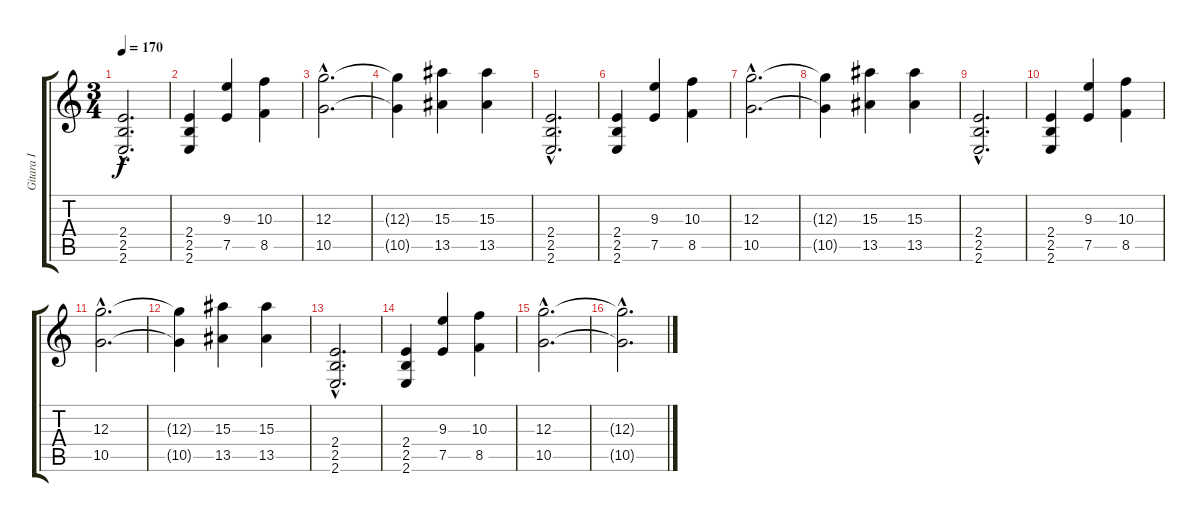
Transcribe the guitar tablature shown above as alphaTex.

\track ("Gitara I" "Gitara I") {instrument distortionguitar}
\staff {score tabs}
\tuning (E4 B3 G3 D3 A2 D2) {hide}
\ts (3 4)
\tempo 170
\clef g2
\ks c
(2.4{hac} 2.5{hac} 2.6{hac}).2{d dy f} |
(2.4 2.5 2.6).4 (9.3 7.5).4 (10.3 8.5).4 |
(12.3{hac} 10.5{hac}).2{d} |
(12.3{t} 10.5{t}).4 (15.3 13.5).4 (15.3 13.5).4 |
(2.4{hac} 2.5{hac} 2.6{hac}).2{d} |
(2.4 2.5 2.6).4 (9.3 7.5).4 (10.3 8.5).4 |
(12.3{hac} 10.5{hac}).2{d} |
(12.3{t} 10.5{t}).4 (15.3 13.5).4 (15.3 13.5).4 |
(2.4{hac} 2.5{hac} 2.6{hac}).2{d} |
(2.4 2.5 2.6).4 (9.3 7.5).4 (10.3 8.5).4 |
(12.3{hac} 10.5{hac}).2{d} |
(12.3{t} 10.5{t}).4 (15.3 13.5).4 (15.3 13.5).4 |
(2.4{hac} 2.5{hac} 2.6{hac}).2{d} |
(2.4 2.5 2.6).4 (9.3 7.5).4 (10.3 8.5).4 |
(12.3{hac} 10.5{hac}).2{d} |
(12.3{hac t} 10.5{hac t}).2{d}
